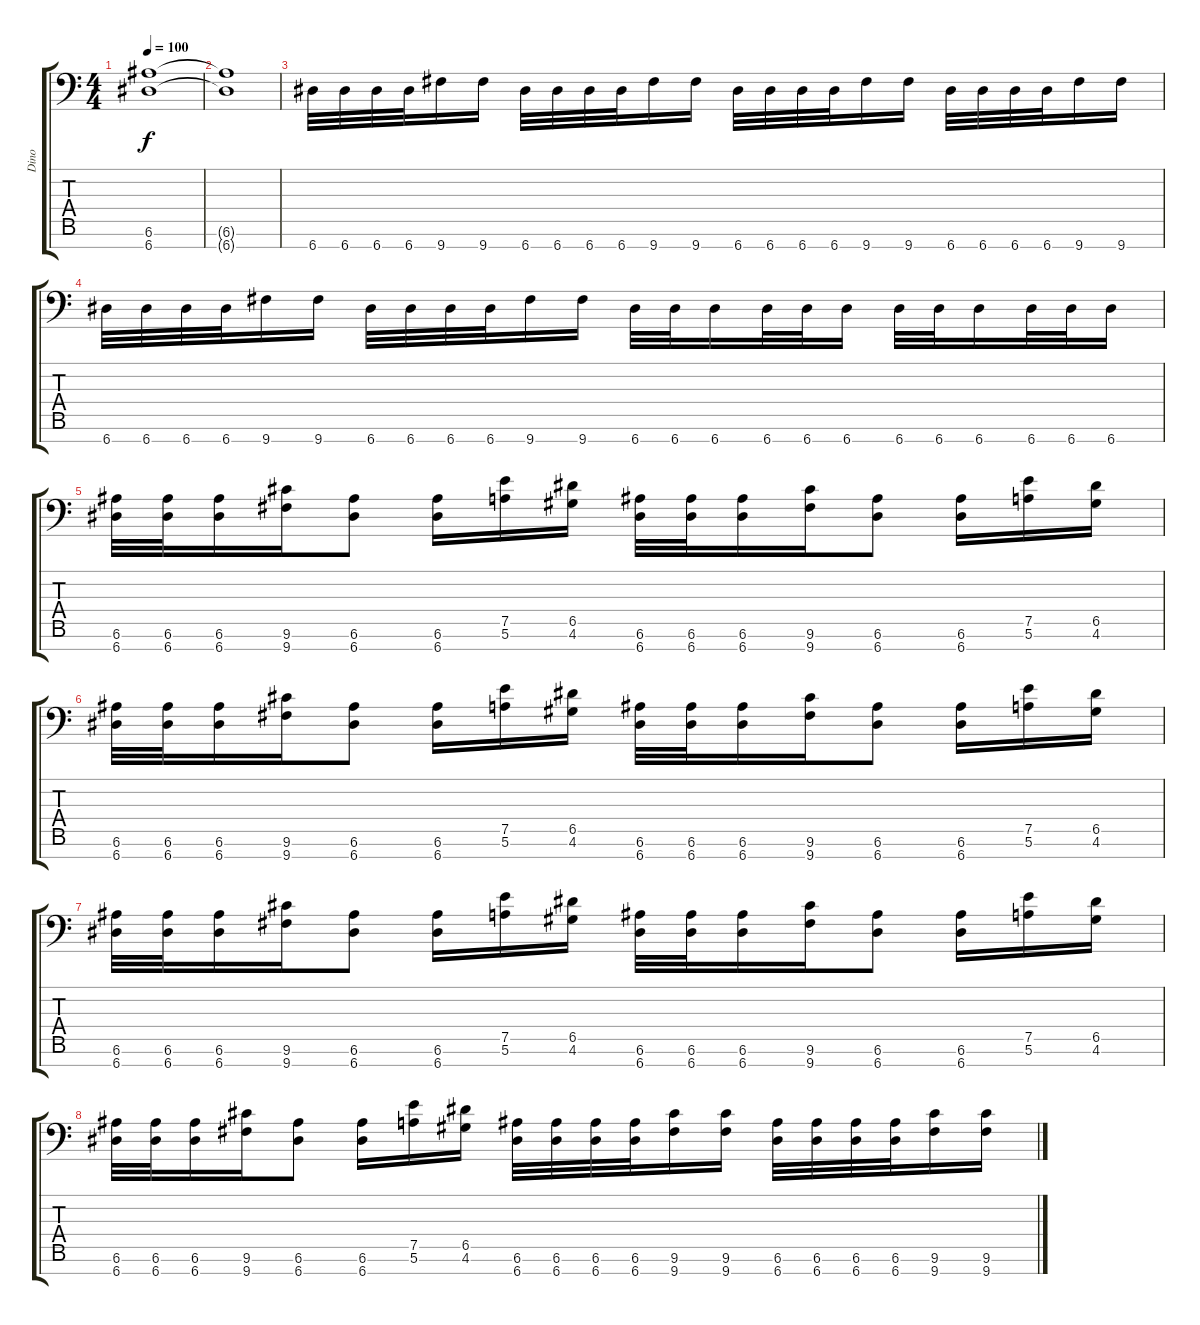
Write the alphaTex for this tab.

\track ("Dino" "Dino") {instrument distortionguitar}
\staff {score tabs}
\tuning (E4 B3 G3 D3 A2 E2 A1) {hide}
\ts (4 4)
\tempo 100
\clef f4
\ks c
(6.6{t} 6.7{t}).1{dy f} |
(6.6{t} 6.7{t}).1 |
6.7.32 6.7.32 6.7.32 6.7.32 9.7.16 9.7.16 6.7.32 6.7.32 6.7.32 6.7.32 9.7.16 9.7.16 6.7.32 6.7.32 6.7.32 6.7.32 9.7.16 9.7.16 6.7.32 6.7.32 6.7.32 6.7.32 9.7.16 9.7.16 |
6.7.32 6.7.32 6.7.32 6.7.32 9.7.16 9.7.16 6.7.32 6.7.32 6.7.32 6.7.32 9.7.16 9.7.16 6.7.32 6.7.32 6.7.16 6.7.32 6.7.32 6.7.16 6.7.32 6.7.32 6.7.16 6.7.32 6.7.32 6.7.16 |
(6.6 6.7).32 (6.6 6.7).32 (6.6 6.7).16 (9.6 9.7).16 (6.6 6.7).8 (6.6 6.7).16 (7.5 5.6).16 (6.5 4.6).16 (6.6 6.7).32 (6.6 6.7).32 (6.6 6.7).16 (9.6 9.7).16 (6.6 6.7).8 (6.6 6.7).16 (7.5 5.6).16 (6.5 4.6).16 |
(6.6 6.7).32 (6.6 6.7).32 (6.6 6.7).16 (9.6 9.7).16 (6.6 6.7).8 (6.6 6.7).16 (7.5 5.6).16 (6.5 4.6).16 (6.6 6.7).32 (6.6 6.7).32 (6.6 6.7).16 (9.6 9.7).16 (6.6 6.7).8 (6.6 6.7).16 (7.5 5.6).16 (6.5 4.6).16 |
(6.6 6.7).32 (6.6 6.7).32 (6.6 6.7).16 (9.6 9.7).16 (6.6 6.7).8 (6.6 6.7).16 (7.5 5.6).16 (6.5 4.6).16 (6.6 6.7).32 (6.6 6.7).32 (6.6 6.7).16 (9.6 9.7).16 (6.6 6.7).8 (6.6 6.7).16 (7.5 5.6).16 (6.5 4.6).16 |
(6.6 6.7).32 (6.6 6.7).32 (6.6 6.7).16 (9.6 9.7).16 (6.6 6.7).8 (6.6 6.7).16 (7.5 5.6).16 (6.5 4.6).16 (6.6 6.7).32 (6.6 6.7).32 (6.6 6.7).32 (6.6 6.7).32 (9.6 9.7).16 (9.6 9.7).16 (6.6 6.7).32 (6.6 6.7).32 (6.6 6.7).32 (6.6 6.7).32 (9.6 9.7).16 (9.6 9.7).16
